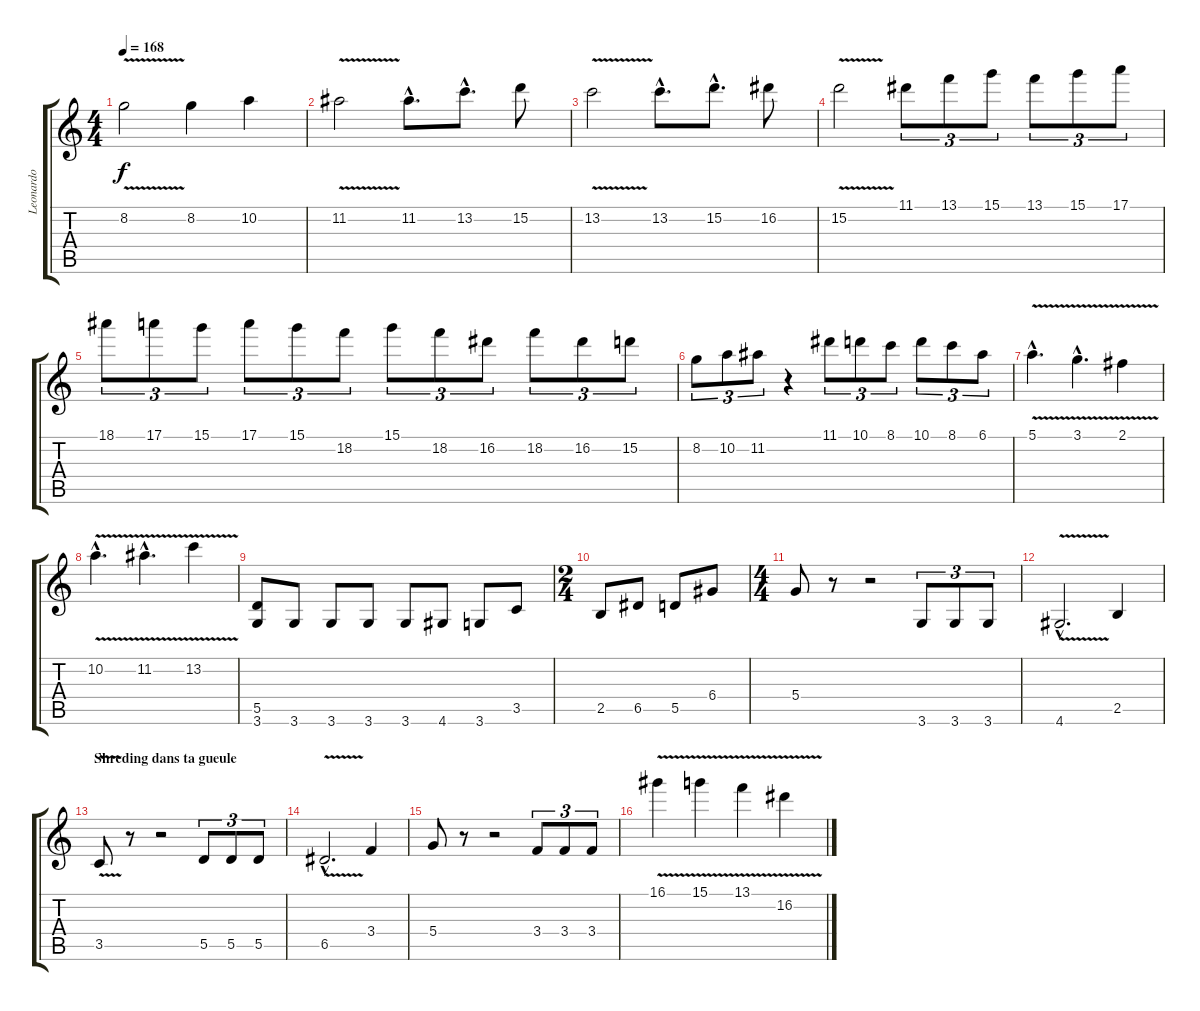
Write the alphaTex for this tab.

\track ("Leonardo" "Leonardo") {instrument distortionguitar}
\staff {score tabs}
\tuning (E4 B3 G3 D3 A2 E2) {hide}
\ts (4 4)
\tempo 168
\clef g2
\ks c
8.2{v}.2{dy f} 8.2.4 10.2.4 |
11.2{v}.2 11.2{hac}.8{d} 13.2{hac}.8{d} 15.2.8 |
13.2{v}.2 13.2{hac}.8{d} 15.2{hac}.8{d} 16.2.8 |
15.2{v}.2 11.1.8{tu (3 2)} 13.1.8{tu (3 2)} 15.1.8{tu (3 2)} 13.1.8{tu (3 2)} 15.1.8{tu (3 2)} 17.1.8{tu (3 2)} |
18.1.8{tu (3 2)} 17.1.8{tu (3 2)} 15.1.8{tu (3 2)} 17.1.8{tu (3 2)} 15.1.8{tu (3 2)} 18.2.8{tu (3 2)} 15.1.8{tu (3 2)} 18.2.8{tu (3 2)} 16.2.8{tu (3 2)} 18.2.8{tu (3 2)} 16.2.8{tu (3 2)} 15.2.8{tu (3 2)} |
8.2.8{tu (3 2)} 10.2.8{tu (3 2)} 11.2.8{tu (3 2)} r.4 11.1.8{tu (3 2)} 10.1.8{tu (3 2)} 8.1.8{tu (3 2)} 10.1.8{tu (3 2)} 8.1.8{tu (3 2)} 6.1.8{tu (3 2)} |
5.1{v hac}.4{d} 3.1{v hac}.4{d} 2.1{v}.4 |
10.2{v hac}.4{d} 11.2{v hac}.4{d} 13.2{v}.4 |
(5.5 3.6).8 3.6.8 3.6.8 3.6.8 3.6.8 4.6.8 3.6.8 3.5.8 |
\ts (2 4)
2.5.8 6.5.8 5.5.8 6.4.8 |
\ts (4 4)
5.4.8 r.8 r.2 3.6.8{tu (3 2)} 3.6.8{tu (3 2)} 3.6.8{tu (3 2)} |
4.6{v hac}.2{d} 2.5.4 |
\section ("" "Shreding dans ta gueule")
3.5{v}.8 r.8 r.2 5.5.8{tu (3 2)} 5.5.8{tu (3 2)} 5.5.8{tu (3 2)} |
6.5{v hac}.2{d} 3.4.4 |
5.4.8 r.8 r.2 3.4.8{tu (3 2)} 3.4.8{tu (3 2)} 3.4.8{tu (3 2)} |
16.1{v}.4 15.1{v}.4 13.1{v}.4 16.2{v}.4
